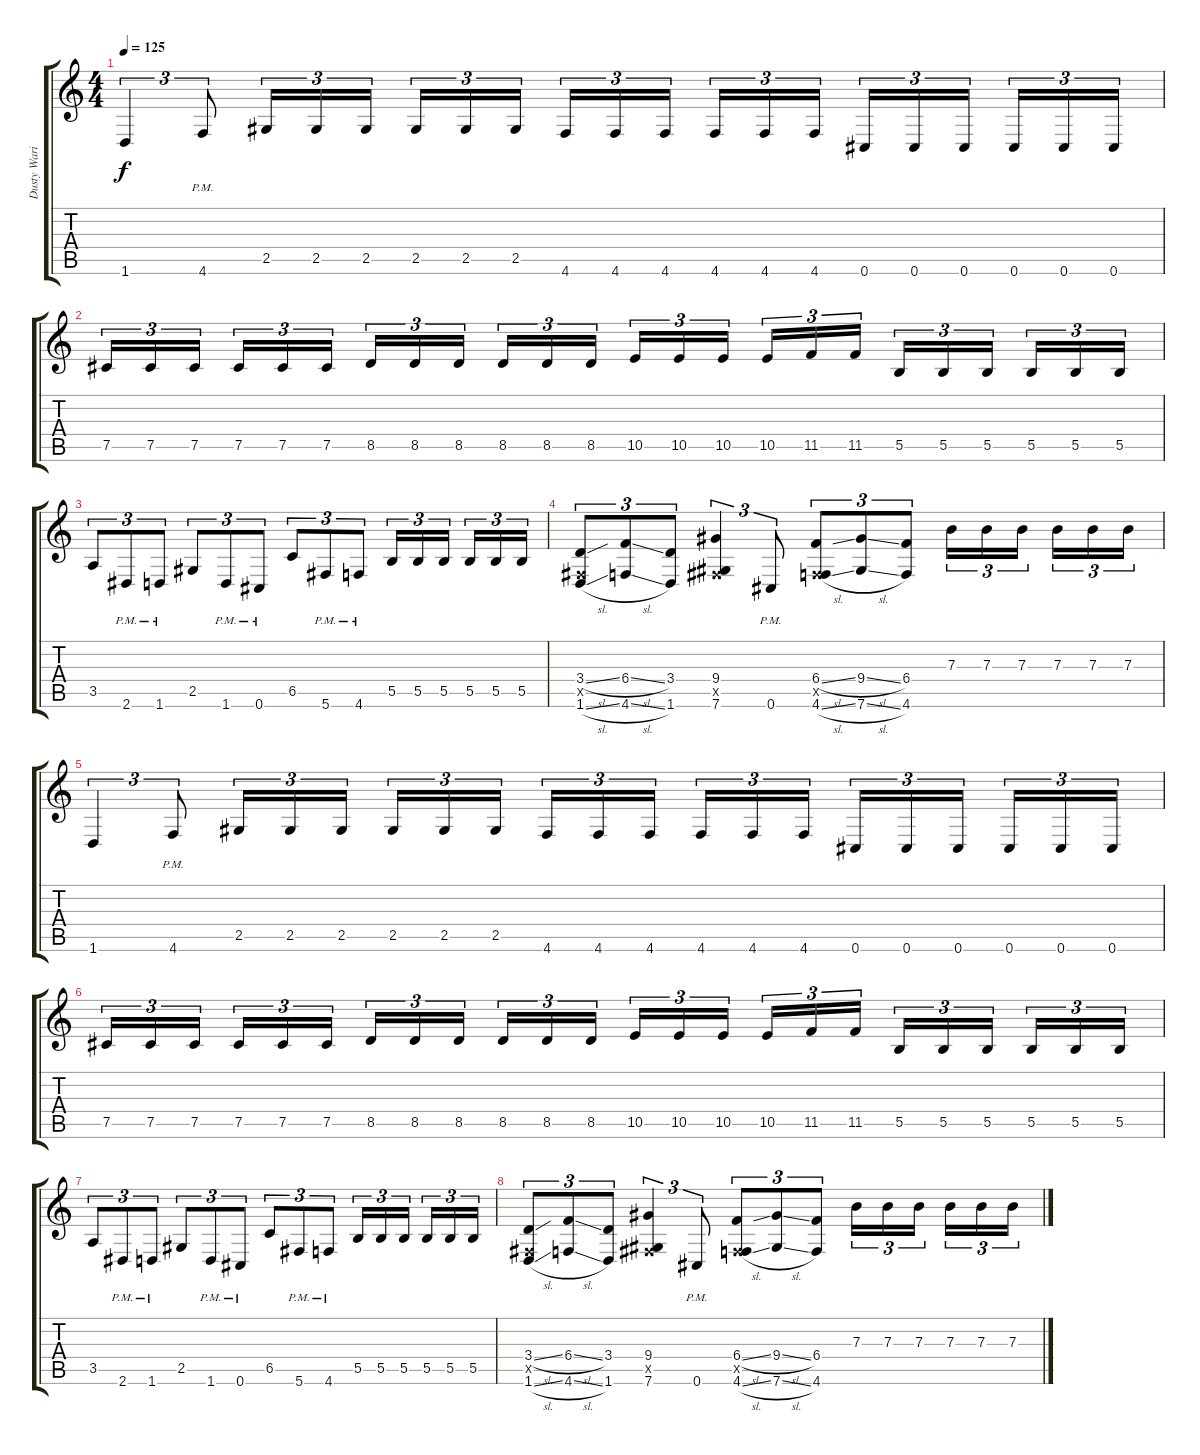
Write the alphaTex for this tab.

\track ("Dusty Waring" "Dusty Wari") {instrument distortionguitar}
\staff {score tabs}
\tuning (Db4 Ab3 E3 B2 Gb2 Db2) {hide}
\ts (4 4)
\tempo 125
\clef g2
\ks c
1.6.4{tu (3 2) dy f} 4.6{pm}.8{tu (3 2)} 2.5.16{tu (3 2)} 2.5.16{tu (3 2)} 2.5.16{tu (3 2) beam splitsecondary} 2.5.16{tu (3 2)} 2.5.16{tu (3 2)} 2.5.16{tu (3 2)} 4.6.16{tu (3 2)} 4.6.16{tu (3 2)} 4.6.16{tu (3 2) beam splitsecondary} 4.6.16{tu (3 2)} 4.6.16{tu (3 2)} 4.6.16{tu (3 2)} 0.6.16{tu (3 2)} 0.6.16{tu (3 2)} 0.6.16{tu (3 2) beam splitsecondary} 0.6.16{tu (3 2)} 0.6.16{tu (3 2)} 0.6.16{tu (3 2)} |
7.5.16{tu (3 2)} 7.5.16{tu (3 2)} 7.5.16{tu (3 2) beam splitsecondary} 7.5.16{tu (3 2)} 7.5.16{tu (3 2)} 7.5.16{tu (3 2)} 8.5.16{tu (3 2)} 8.5.16{tu (3 2)} 8.5.16{tu (3 2) beam splitsecondary} 8.5.16{tu (3 2)} 8.5.16{tu (3 2)} 8.5.16{tu (3 2)} 10.5.16{tu (3 2)} 10.5.16{tu (3 2)} 10.5.16{tu (3 2) beam splitsecondary} 10.5.16{tu (3 2)} 11.5.16{tu (3 2)} 11.5.16{tu (3 2)} 5.5.16{tu (3 2)} 5.5.16{tu (3 2)} 5.5.16{tu (3 2) beam splitsecondary} 5.5.16{tu (3 2)} 5.5.16{tu (3 2)} 5.5.16{tu (3 2)} |
3.5.8{tu (3 2)} 2.6{pm}.8{tu (3 2)} 1.6{pm}.8{tu (3 2)} 2.5.8{tu (3 2)} 1.6{pm}.8{tu (3 2)} 0.6{pm}.8{tu (3 2)} 6.5.8{tu (3 2)} 5.6{pm}.8{tu (3 2)} 4.6{pm}.8{tu (3 2)} 5.5.16{tu (3 2)} 5.5.16{tu (3 2)} 5.5.16{tu (3 2) beam splitsecondary} 5.5.16{tu (3 2)} 5.5.16{tu (3 2)} 5.5.16{tu (3 2)} |
(3.4{sl} 0.5{x} 1.6{sl}).8{tu (3 2)} (6.4{sl} 4.6{sl}).8{tu (3 2)} (3.4 1.6).8{tu (3 2)} (9.4 0.5{x} 7.6).4{tu (3 2)} 0.6{pm}.8{tu (3 2)} (6.4{sl} 0.5{x} 4.6{sl}).8{tu (3 2)} (9.4{sl} 7.6{sl}).8{tu (3 2)} (6.4 4.6).8{tu (3 2)} 7.3.16{tu (3 2)} 7.3.16{tu (3 2)} 7.3.16{tu (3 2) beam splitsecondary} 7.3.16{tu (3 2)} 7.3.16{tu (3 2)} 7.3.16{tu (3 2)} |
1.6.4{tu (3 2)} 4.6{pm}.8{tu (3 2)} 2.5.16{tu (3 2)} 2.5.16{tu (3 2)} 2.5.16{tu (3 2) beam splitsecondary} 2.5.16{tu (3 2)} 2.5.16{tu (3 2)} 2.5.16{tu (3 2)} 4.6.16{tu (3 2)} 4.6.16{tu (3 2)} 4.6.16{tu (3 2) beam splitsecondary} 4.6.16{tu (3 2)} 4.6.16{tu (3 2)} 4.6.16{tu (3 2)} 0.6.16{tu (3 2)} 0.6.16{tu (3 2)} 0.6.16{tu (3 2) beam splitsecondary} 0.6.16{tu (3 2)} 0.6.16{tu (3 2)} 0.6.16{tu (3 2)} |
7.5.16{tu (3 2)} 7.5.16{tu (3 2)} 7.5.16{tu (3 2) beam splitsecondary} 7.5.16{tu (3 2)} 7.5.16{tu (3 2)} 7.5.16{tu (3 2)} 8.5.16{tu (3 2)} 8.5.16{tu (3 2)} 8.5.16{tu (3 2) beam splitsecondary} 8.5.16{tu (3 2)} 8.5.16{tu (3 2)} 8.5.16{tu (3 2)} 10.5.16{tu (3 2)} 10.5.16{tu (3 2)} 10.5.16{tu (3 2) beam splitsecondary} 10.5.16{tu (3 2)} 11.5.16{tu (3 2)} 11.5.16{tu (3 2)} 5.5.16{tu (3 2)} 5.5.16{tu (3 2)} 5.5.16{tu (3 2) beam splitsecondary} 5.5.16{tu (3 2)} 5.5.16{tu (3 2)} 5.5.16{tu (3 2)} |
3.5.8{tu (3 2)} 2.6{pm}.8{tu (3 2)} 1.6{pm}.8{tu (3 2)} 2.5.8{tu (3 2)} 1.6{pm}.8{tu (3 2)} 0.6{pm}.8{tu (3 2)} 6.5.8{tu (3 2)} 5.6{pm}.8{tu (3 2)} 4.6{pm}.8{tu (3 2)} 5.5.16{tu (3 2)} 5.5.16{tu (3 2)} 5.5.16{tu (3 2) beam splitsecondary} 5.5.16{tu (3 2)} 5.5.16{tu (3 2)} 5.5.16{tu (3 2)} |
(3.4{sl} 0.5{x} 1.6{sl}).8{tu (3 2)} (6.4{sl} 4.6{sl}).8{tu (3 2)} (3.4 1.6).8{tu (3 2)} (9.4 0.5{x} 7.6).4{tu (3 2)} 0.6{pm}.8{tu (3 2)} (6.4{sl} 0.5{x} 4.6{sl}).8{tu (3 2)} (9.4{sl} 7.6{sl}).8{tu (3 2)} (6.4 4.6).8{tu (3 2)} 7.3.16{tu (3 2)} 7.3.16{tu (3 2)} 7.3.16{tu (3 2) beam splitsecondary} 7.3.16{tu (3 2)} 7.3.16{tu (3 2)} 7.3.16{tu (3 2)}
